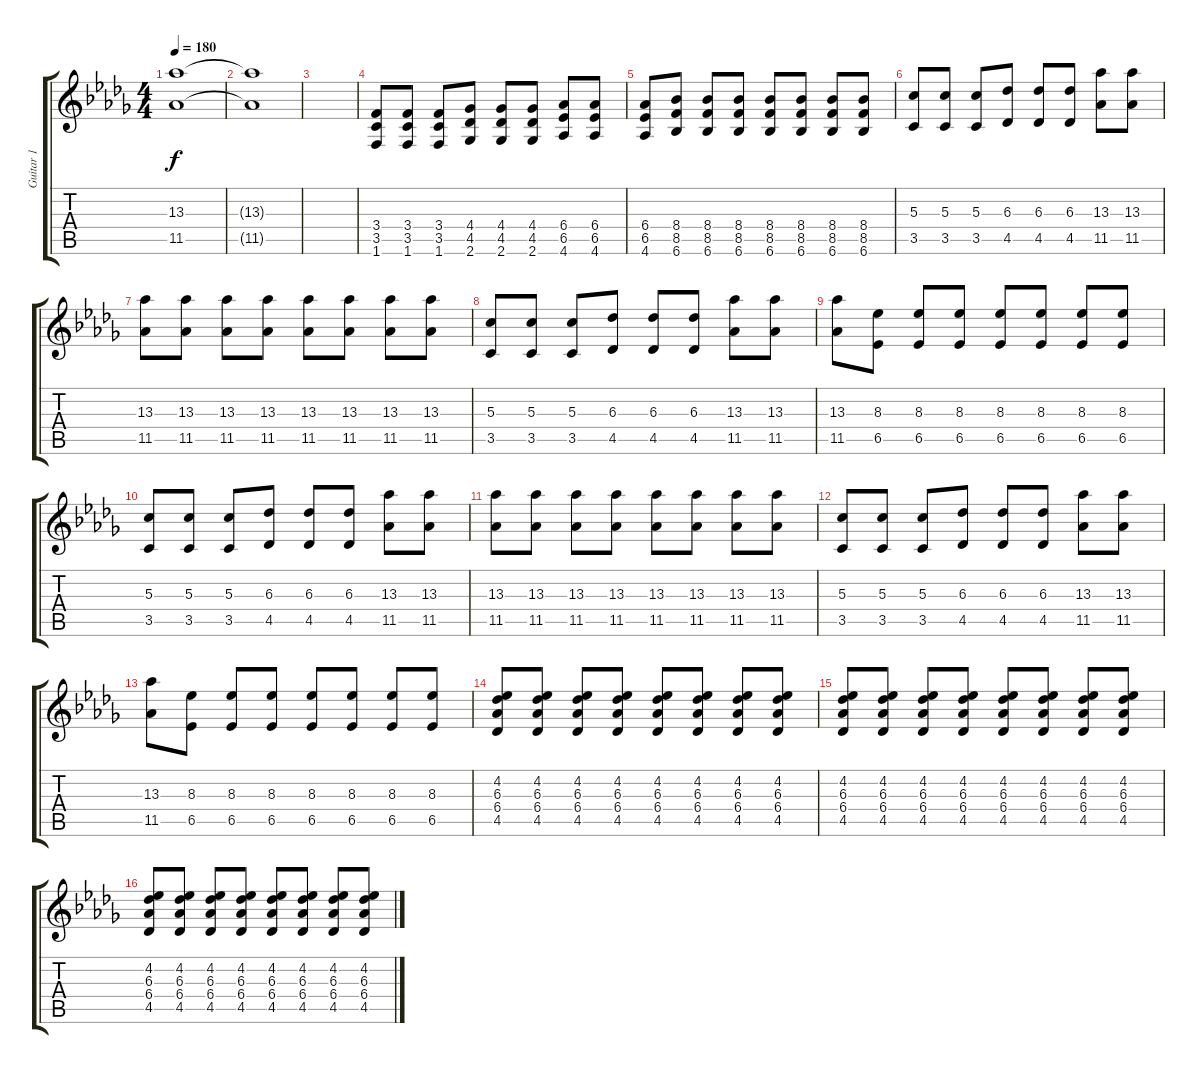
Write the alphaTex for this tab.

\track ("Guitar 1" "Guitar 1") {instrument distortionguitar}
\staff {score tabs}
\tuning (E4 B3 G3 D3 A2 E2) {hide}
\ts (4 4)
\tempo 180
\clef g2
\ks db
(13.3{t} 11.5{t}).1{dy f} |
(13.3{t} 11.5{t}).1{volume 0} |
|
(3.4 3.5 1.6).8{volume 13 balance 6 instrument distortionguitar} (3.4 3.5 1.6).8 (3.4 3.5 1.6).8 (4.4 4.5 2.6).8 (4.4 4.5 2.6).8 (4.4 4.5 2.6).8 (6.4 6.5 4.6).8 (6.4 6.5 4.6).8 |
(6.4 6.5 4.6).8 (8.4 8.5 6.6).8 (8.4 8.5 6.6).8 (8.4 8.5 6.6).8 (8.4 8.5 6.6).8 (8.4 8.5 6.6).8 (8.4 8.5 6.6).8 (8.4 8.5 6.6).8 |
(5.3 3.5).8 (5.3 3.5).8 (5.3 3.5).8 (6.3 4.5).8 (6.3 4.5).8 (6.3 4.5).8 (13.3 11.5).8 (13.3 11.5).8 |
(13.3 11.5).8 (13.3 11.5).8 (13.3 11.5).8 (13.3 11.5).8 (13.3 11.5).8 (13.3 11.5).8 (13.3 11.5).8 (13.3 11.5).8 |
(5.3 3.5).8 (5.3 3.5).8 (5.3 3.5).8 (6.3 4.5).8 (6.3 4.5).8 (6.3 4.5).8 (13.3 11.5).8 (13.3 11.5).8 |
(13.3 11.5).8 (8.3 6.5).8 (8.3 6.5).8 (8.3 6.5).8 (8.3 6.5).8 (8.3 6.5).8 (8.3 6.5).8 (8.3 6.5).8 |
(5.3 3.5).8 (5.3 3.5).8 (5.3 3.5).8 (6.3 4.5).8 (6.3 4.5).8 (6.3 4.5).8 (13.3 11.5).8 (13.3 11.5).8 |
(13.3 11.5).8 (13.3 11.5).8 (13.3 11.5).8 (13.3 11.5).8 (13.3 11.5).8 (13.3 11.5).8 (13.3 11.5).8 (13.3 11.5).8 |
(5.3 3.5).8 (5.3 3.5).8 (5.3 3.5).8 (6.3 4.5).8 (6.3 4.5).8 (6.3 4.5).8 (13.3 11.5).8 (13.3 11.5).8 |
(13.3 11.5).8 (8.3 6.5).8 (8.3 6.5).8 (8.3 6.5).8 (8.3 6.5).8 (8.3 6.5).8 (8.3 6.5).8 (8.3 6.5).8 |
(4.2 6.3 6.4 4.5).8 (4.2 6.3 6.4 4.5).8 (4.2 6.3 6.4 4.5).8 (4.2 6.3 6.4 4.5).8 (4.2 6.3 6.4 4.5).8 (4.2 6.3 6.4 4.5).8 (4.2 6.3 6.4 4.5).8 (4.2 6.3 6.4 4.5).8 |
(4.2 6.3 6.4 4.5).8 (4.2 6.3 6.4 4.5).8 (4.2 6.3 6.4 4.5).8 (4.2 6.3 6.4 4.5).8 (4.2 6.3 6.4 4.5).8 (4.2 6.3 6.4 4.5).8 (4.2 6.3 6.4 4.5).8 (4.2 6.3 6.4 4.5).8 |
(4.2 6.3 6.4 4.5).8 (4.2 6.3 6.4 4.5).8 (4.2 6.3 6.4 4.5).8 (4.2 6.3 6.4 4.5).8 (4.2 6.3 6.4 4.5).8 (4.2 6.3 6.4 4.5).8 (4.2 6.3 6.4 4.5).8 (4.2 6.3 6.4 4.5).8
